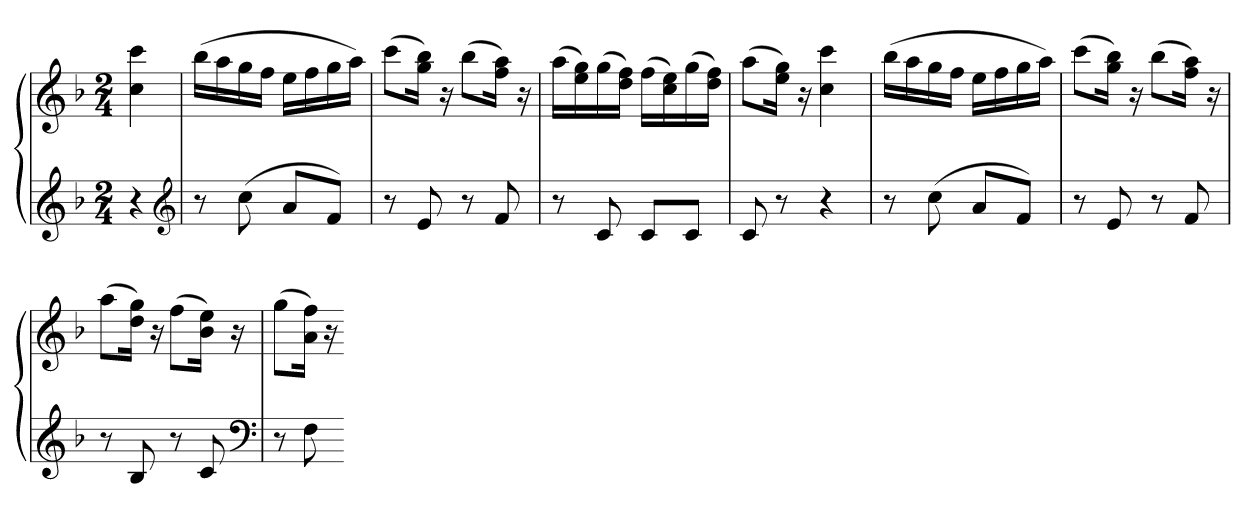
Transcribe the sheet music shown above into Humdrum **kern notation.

**kern	**kern
*part1	*part1
*staff2	*staff1
*clefG2	*clefG2
*k[b-]	*k[b-]
*F:	*F:
*M2/4	*M2/4
=	=
4r	4cc 4ccc
*clefG2	*
=	=
8r	(16bb-LL
.	16aa
(8cc	16gg
.	16ffJJ
8aL	16eeLL
.	16ff
8fJ)	16gg
.	16aaJJ)
=	=
8r	(8cccL
8e	16gg 16bb-Jk)
.	16r
8r	(8bb-L
8f	16ff 16aaJk)
.	16r
=	=
8r	(16aaLL
.	16ee 16gg)
8c	(16gg
.	16dd 16ffJJ)
8cL	(16ffLL
.	16cc 16ee)
8cJ	(16gg
.	16dd 16ffJJ)
=	=
8c	(8aaL
8r	16ee 16ggJk)
.	16r
4r	4cc 4ccc
=	=
8r	(16bb-LL
.	16aa
(8cc	16gg
.	16ffJJ
8aL	16eeLL
.	16ff
8fJ)	16gg
.	16aaJJ)
=	=
8r	(8cccL
8e	16gg 16bb-Jk)
.	16r
8r	(8bb-L
8f	16ff 16aaJk)
.	16r
=	=
8r	(8aaL
8B-	16dd 16ggJk)
.	16r
8r	(8ffL
8c	16b- 16eeJk)
.	16r
*clefF4	*
=	=
8r	(8ggL
8F	16a 16ffJk)
.	16r
=-	=-
*-	*-
